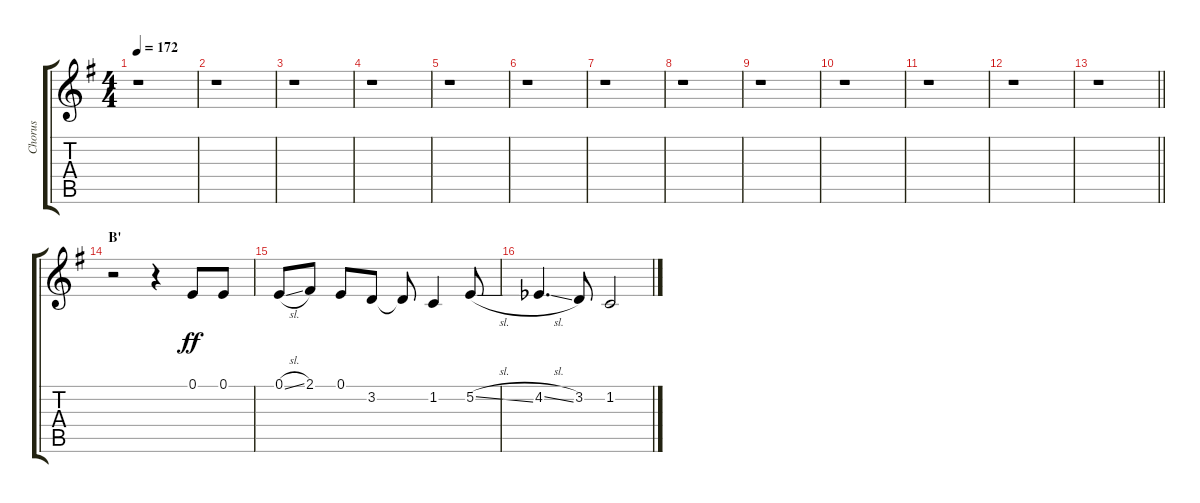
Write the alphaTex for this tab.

\track ("Chorus" "Chorus") {instrument voiceoohs}
\staff {score tabs}
\tuning (E4 B3 G3 D3 A2 E2) {hide}
\ts (4 4)
\tempo 172
\clef g2
\ks g
r.1{dy ff} |
r.1 |
r.1 |
r.1 |
r.1 |
r.1 |
r.1 |
r.1 |
r.1 |
r.1 |
r.1 |
r.1 |
\barLineRight lightlight
r.1 |
\section ("" "B'")
r.2 r.4 0.1.8 0.1.8 |
0.1{sl}.8 2.1.8 0.1.8 3.2.8 3.2{t}.8 1.2.4 5.2{sl}.8 |
4.2{sl acc b}.4{d} 3.2.8 1.2.2
